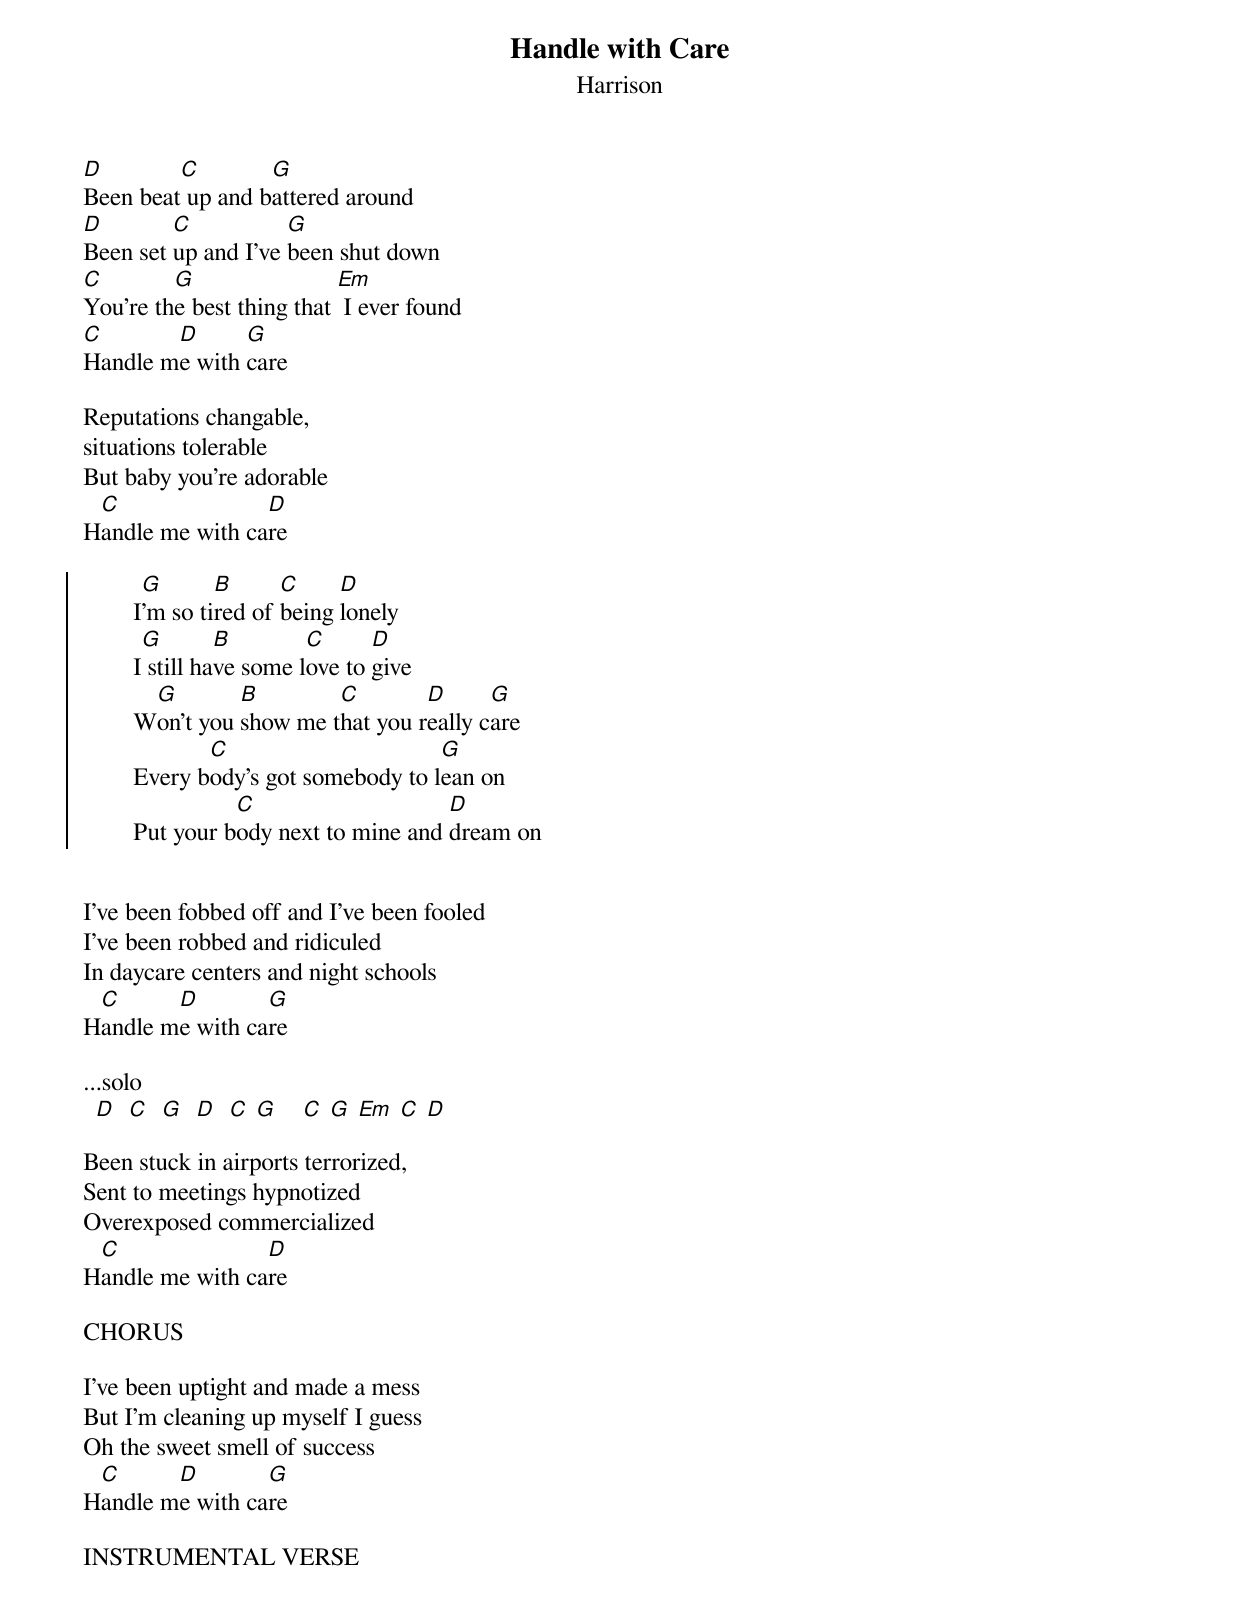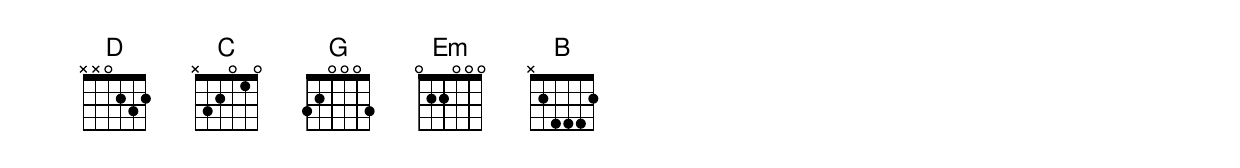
{title:Handle with Care}
{subtitle:Harrison }
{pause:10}

[D]Been beat[C] up and b[G]attered around
[D]Been set [C]up and I've [G]been shut down
[C]You're th[G]e best thing that [Em] I ever found
[C]Handle m[D]e with [G]care

Reputations changable,
situations tolerable
But baby you're adorable
H[C]andle me with ca[D]re

{soc}
        I[G]'m so ti[B]red of [C]being [D]lonely
        I[G] still ha[B]ve some l[C]ove to [D]give
        W[G]on't you [B]show me t[C]hat you r[D]eally c[G]are
        Every b[C]ody's got somebody to l[G]ean on
        Put your b[C]ody next to mine and [D]dream on
{eoc}


I've been fobbed off and I've been fooled
I've been robbed and ridiculed
In daycare centers and night schools
H[C]andle m[D]e with ca[G]re

...solo
 	[D]  [C]  [G]  [D]  [C]	[G]    [C] [G] [Em] [C] [D]

Been stuck in airports terrorized,
Sent to meetings hypnotized
Overexposed commercialized
H[C]andle me with ca[D]re

CHORUS

I've been uptight and made a mess
But I'm cleaning up myself I guess
Oh the sweet smell of success
H[C]andle m[D]e with ca[G]re

INSTRUMENTAL VERSE
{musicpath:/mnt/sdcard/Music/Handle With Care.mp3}
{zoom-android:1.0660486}
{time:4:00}
{zoom-android-V11:1.004315}
